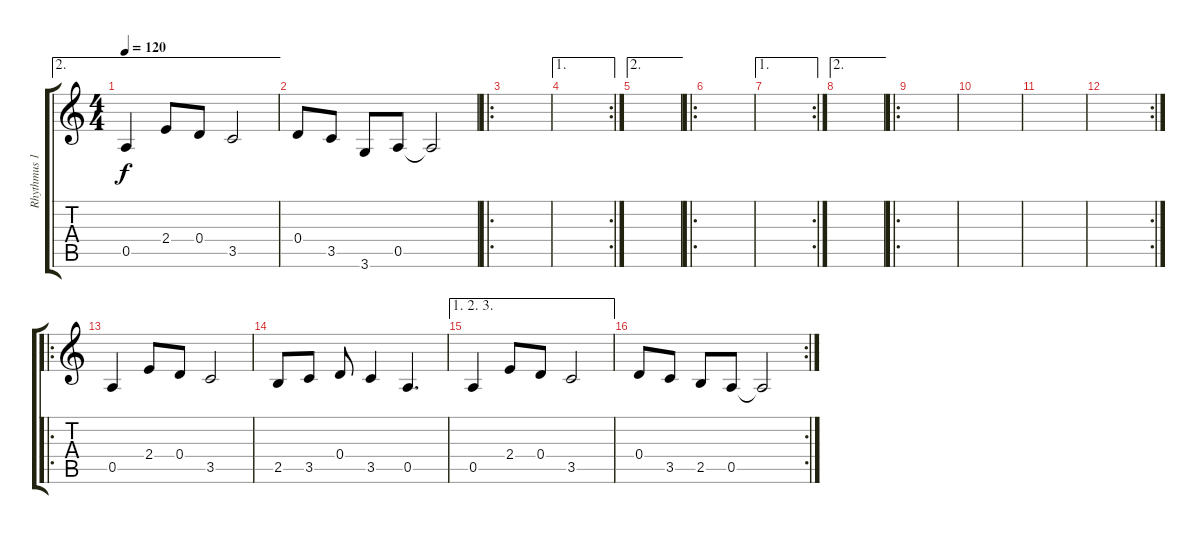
\track ("Rhythmus 1" "Rhythmus 1") {instrument electricguitarclean}
\staff {score tabs}
\tuning (E4 B3 G3 D3 A2 E2) {hide}
\ae 2
\ts (4 4)
\tempo 120
\clef g2
\ks c
0.5.4{dy f} 2.4.8 0.4.8 3.5.2 |
0.4.8 3.5.8 3.6.8 0.5.8 0.5{t}.2 |
\ro
|
\ae 1
\rc 2
|
\ae 2
|
\ro
|
\ae 1
\rc 2
|
\ae 2
|
\ro
|
|
|
\rc 2
|
\ro
0.5.4 2.4.8 0.4.8 3.5.2 |
2.5.8 3.5.8 0.4.8 3.5.4 0.5.4{d} |
\ae (1 2 3)
0.5.4 2.4.8 0.4.8 3.5.2 |
\rc 2
0.4.8 3.5.8 2.5.8 0.5.8 0.5{t}.2
